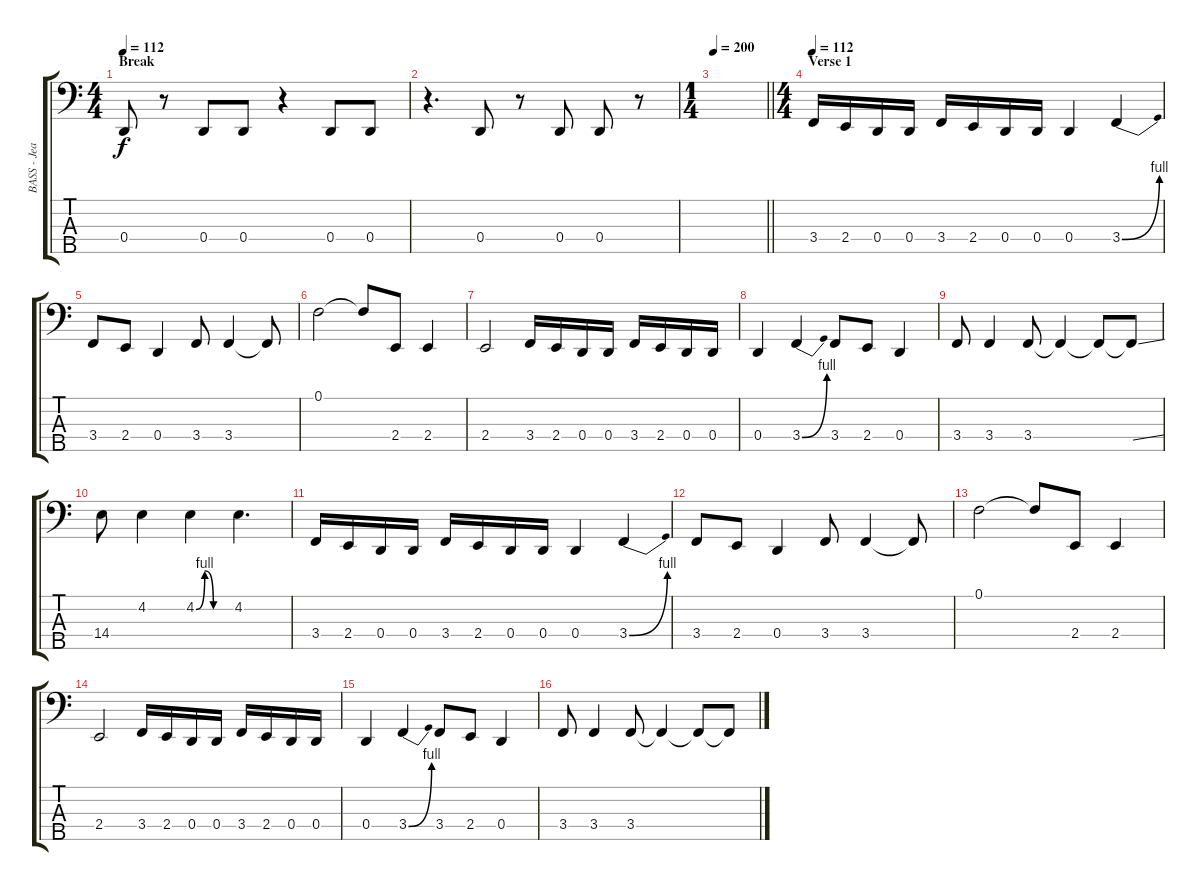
\track ("BASS - Jean Michel Labadie" "BASS - Jea") {instrument electricbasspick}
\staff {score tabs}
\tuning (F2 C2 G1 D1 B0) {hide}
\ts (4 4)
\section ("" "Break")
\tempo 112
\clef f4
\ks c
0.4.8{dy f} r.8 0.4.8 0.4.8 r.4 0.4.8 0.4.8 |
r.4{d} 0.4.8 r.8 0.4.8 0.4.8 r.8 |
\ts (1 4)
\tempo 200
\barLineRight lightlight
|
\ts (4 4)
\section ("" "Verse 1")
\tempo 112
3.4.16 2.4.16 0.4.16 0.4.16 3.4.16 2.4.16 0.4.16 0.4.16 0.4.4 3.4{be (bend 0 0 60 4)}.4 |
3.4.8 2.4.8 0.4.4 3.4.8 3.4.4 3.4{t}.8 |
0.1.2 0.1{t}.8 2.4.8 2.4.4 |
2.4.2 3.4.16 2.4.16 0.4.16 0.4.16 3.4.16 2.4.16 0.4.16 0.4.16 |
0.4.4 3.4{be (bend 0 0 60 4)}.4 3.4.8 2.4.8 0.4.4 |
3.4.8 3.4.4 3.4.8 3.4{t}.4 3.4{t}.8 3.4{ss t}.8 |
14.4.8 4.2.4 4.2{be (custom 0 0 15 4 30 0 60 0)}.4 4.2.4{d} |
3.4.16 2.4.16 0.4.16 0.4.16 3.4.16 2.4.16 0.4.16 0.4.16 0.4.4 3.4{be (bend 0 0 60 4)}.4 |
3.4.8 2.4.8 0.4.4 3.4.8 3.4.4 3.4{t}.8 |
0.1.2 0.1{t}.8 2.4.8 2.4.4 |
2.4.2 3.4.16 2.4.16 0.4.16 0.4.16 3.4.16 2.4.16 0.4.16 0.4.16 |
0.4.4 3.4{be (bend 0 0 60 4)}.4 3.4.8 2.4.8 0.4.4 |
3.4.8 3.4.4 3.4.8 3.4{t}.4 3.4{t}.8 3.4{ss t}.8
